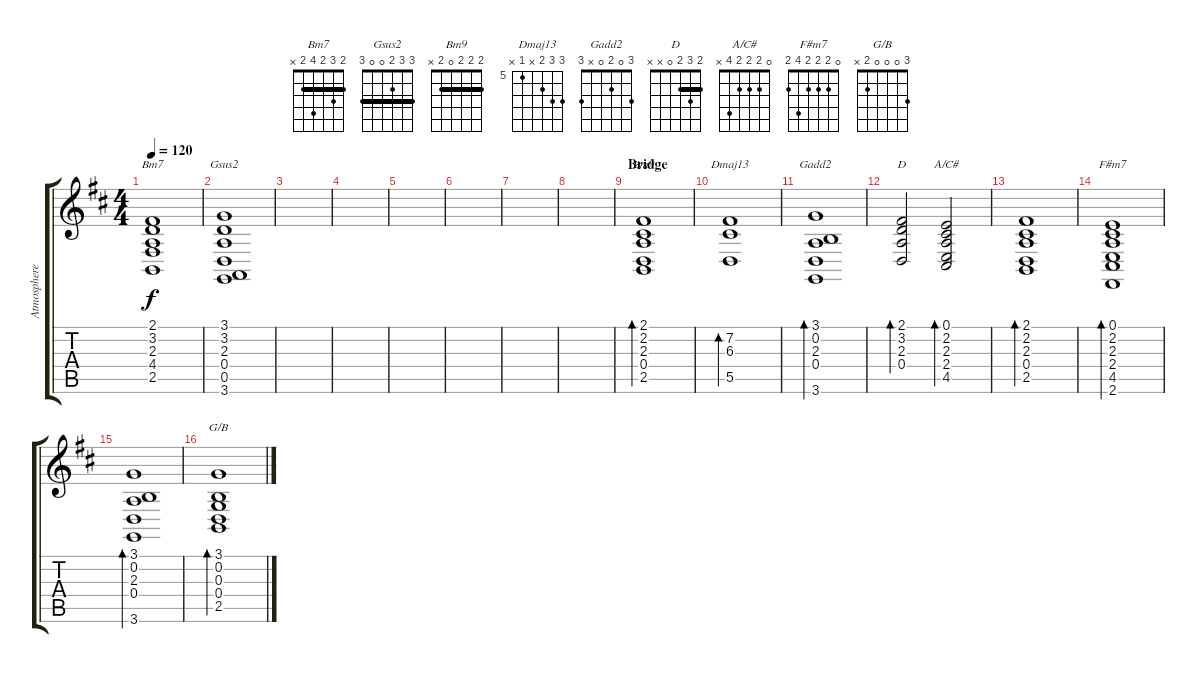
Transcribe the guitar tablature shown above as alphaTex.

\track ("Atmosphere" "Atmosphere") {instrument fx4atmosphere}
\staff {score tabs}
\tuning (E4 B3 G3 D3 A2 E2) {hide}
\chord ("Bm7" 2 3 2 4 2 x) {barre 2}
\chord ("Gsus2" 3 3 2 0 0 3) {barre 3}
\chord ("Bm9" 2 2 2 0 2 x) {barre 2}
\chord ("Dmaj13" 7 7 6 x 5 x) {firstfret 5}
\chord ("Gadd2" 3 0 2 0 x 3)
\chord ("D" 2 3 2 0 x x) {barre 2}
\chord ("A/C#" 0 2 2 2 4 x)
\chord ("F#m7" 0 2 2 2 4 2)
\chord ("G/B" 3 0 0 0 2 x)
\ts (4 4)
\tempo 120
\clef g2
\ks d
(2.1 3.2 2.3 4.4 2.5).1{ch "Bm7" dy f} |
(3.1 3.2 2.3 0.4 0.5 3.6).1{ch "Gsus2"} |
|
|
|
|
|
|
\section ("" "Bridge")
(2.1 2.2 2.3 0.4 2.5).1{bd 60 ch "Bm9" volume 9} |
(7.2 6.3 5.5).1{bd 60 ch "Dmaj13"} |
(3.1 0.2 2.3 0.4 3.6).1{bd 60 ch "Gadd2"} |
(2.1 3.2 2.3 0.4).2{bd 60 ch "D"} (0.1 2.2 2.3 2.4 4.5).2{bd 60 ch "A/C#"} |
(2.1 2.2 2.3 0.4 2.5).1{bd 60} |
(0.1 2.2 2.3 2.4 4.5 2.6).1{bd 60 ch "F#m7"} |
(3.1 0.2 2.3 0.4 3.6).1{bd 60} |
(3.1 0.2 0.3 0.4 2.5).1{bd 60 ch "G/B"}
